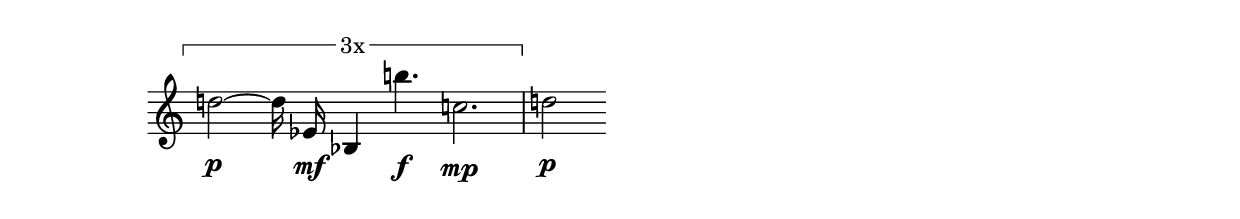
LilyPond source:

\version "2.17.25"

#(define (repeat-stencil grob)
   (let* ((orig (ly:grob-original grob))
          (siblings (ly:spanner-broken-into orig)) ; have we been split?
          (bounds (ly:grob-array->list (ly:grob-object grob 'columns)))
          (refp (ly:grob-system grob))
          ;; we use the first and/or last NonMusicalPaperColumn grob(s) of
          ;; a system in the event that a MeasureCounter spanner is broken
          (all-cols (ly:grob-array->list (ly:grob-object refp 'columns)))
          (all-cols
           (filter
            (lambda (col) (eq? #t (ly:grob-property col 'non-musical)))
            all-cols))
          (left-bound
           (if (or (null? siblings) ; spanner is unbroken
                   (eq? grob (car siblings))) ; or the first piece
               (car bounds)
               (car all-cols)))
          (right-bound
           (if (or (null? siblings)
                   (eq? grob (car (reverse siblings))))
               (car (reverse bounds))
               (car (reverse all-cols))))
          (elts-L (ly:grob-array->list (ly:grob-object left-bound 'elements)))
          (elts-R (ly:grob-array->list (ly:grob-object right-bound 'elements)))
          (break-alignment-L
           (filter
            (lambda (elt) (grob::has-interface elt 'break-alignment-interface))
            elts-L))
          (break-alignment-R
           (filter
            (lambda (elt) (grob::has-interface elt 'break-alignment-interface))
            elts-R))
          (break-alignment-L-ext (ly:grob-extent (car break-alignment-L) refp X))
          (break-alignment-R-ext (ly:grob-extent (car break-alignment-R) refp X))
          (num
           (make-concat-markup
            (list
             (number->string (ly:grob-property grob 'count-from))
             "x")))
          (num
           (if (or (null? siblings)
                   (eq? grob (car siblings)))
               num
               (make-parenthesize-markup num)))
          (num (grob-interpret-markup grob num))
          (num-stil-ext-X (ly:stencil-extent num X))
          (num-stil-ext-Y (ly:stencil-extent num Y))
          (num (ly:stencil-aligned-to num X (ly:grob-property grob 'self-alignment-X)))
          (num
           (ly:stencil-translate-axis
            num
            (+ (interval-length break-alignment-L-ext)
              (* 0.5
                (- (car break-alignment-R-ext)
                  (cdr break-alignment-L-ext))))
            X))
          (bracket-L
           (markup
            #:path
            0.1 ; line-thickness
            `((moveto 0.5 ,(* 0.5 (interval-length num-stil-ext-Y)))
              (lineto ,(* 0.5
                         (- (car break-alignment-R-ext)
                           (cdr break-alignment-L-ext)
                           (interval-length num-stil-ext-X)))
                ,(* 0.5 (interval-length num-stil-ext-Y)))
              (closepath)
              (rlineto 0.0 -1.0))))
          (bracket-R
           (markup
            #:path
            0.1
            `((moveto ,(* 0.5
                         (- (car break-alignment-R-ext)
                           (cdr break-alignment-L-ext)
                           (interval-length num-stil-ext-X)))
                ,(* 0.5 (interval-length num-stil-ext-Y)))
              (lineto 0.5
                ,(* 0.5 (interval-length num-stil-ext-Y)))
              (closepath)
              (rlineto 0.0 -1.0))))
          (bracket-L (grob-interpret-markup grob bracket-L))
          (bracket-R (grob-interpret-markup grob bracket-R))
          (num (ly:stencil-combine-at-edge num X LEFT bracket-L 0.4))
          (num (ly:stencil-combine-at-edge num X RIGHT bracket-R 0.4)))
     num))


\relative c'' {
  \time 8/4
  \override Staff.MeasureCounter.font-encoding = #'latin1
  \override Staff.MeasureCounter.font-size = 0
  \override Staff.MeasureCounter.stencil = #repeat-stencil
  \once \override Staff.MeasureCounter.count-from = 3
  \override Staff.DynamicLineSpanner.padding = 2
  \startMeasureCount
  d!2~\p d16 \noBeam es,\mf bes4 b''!4.\f c,!2.\mp
  \stopMeasureCount
  d!2\p
}

\layout {
  \context {
    \Staff
    \consists #Measure_counter_engraver
    \remove "Time_signature_engraver"
  }
}
